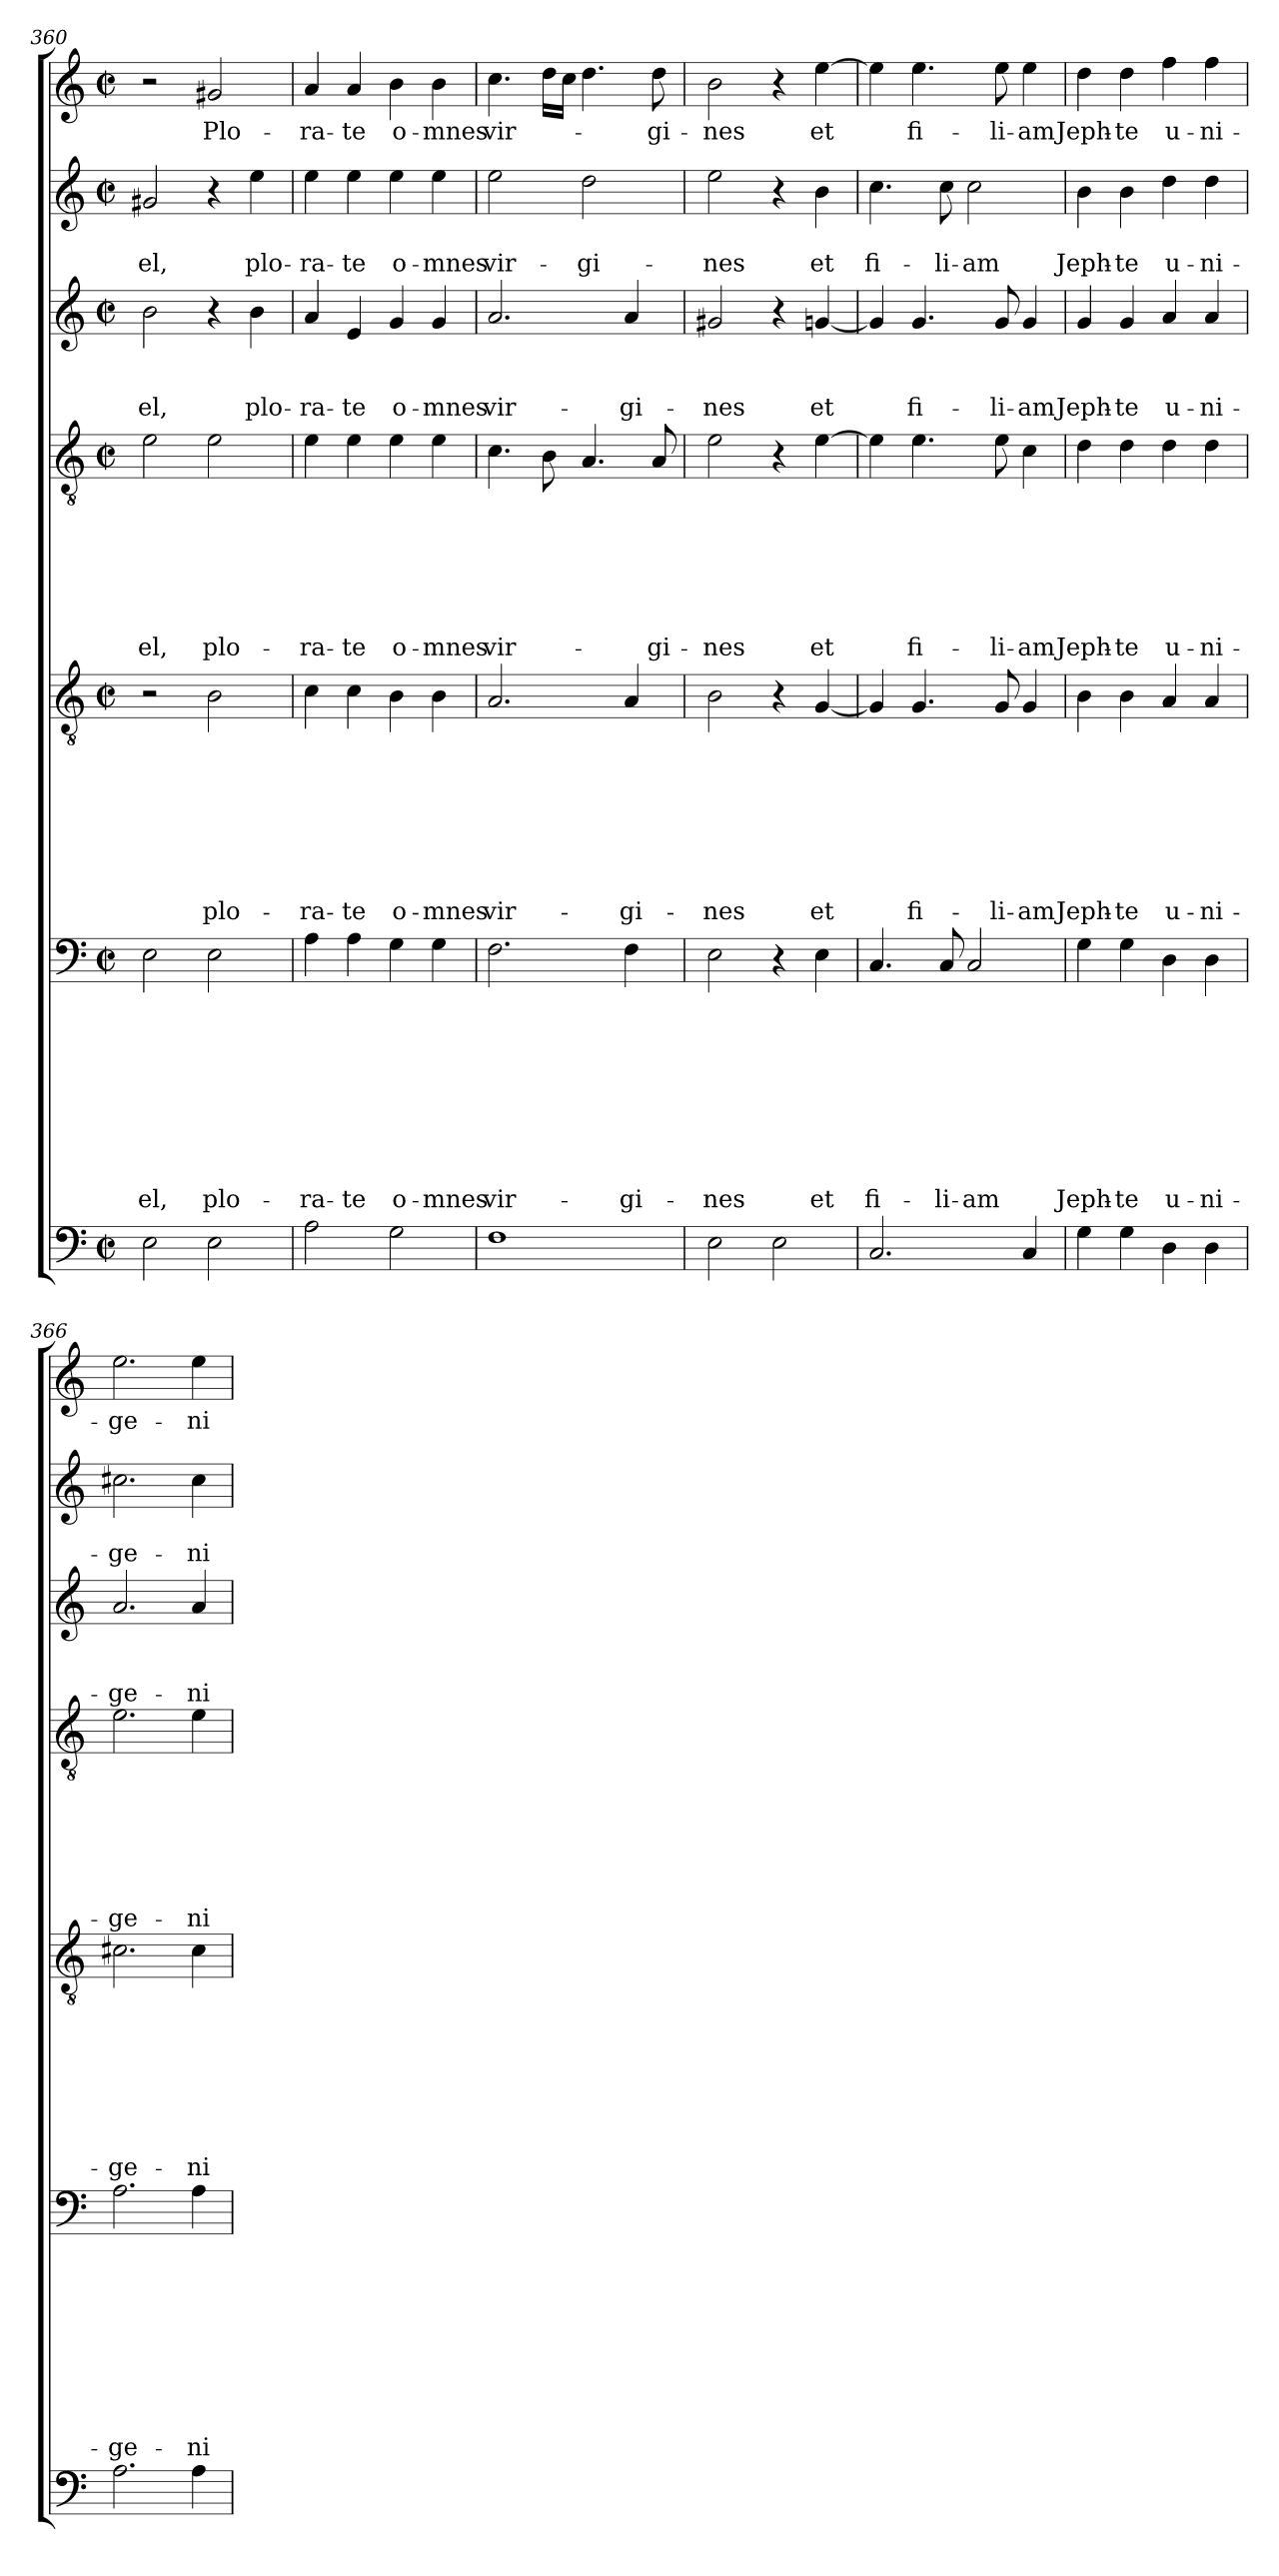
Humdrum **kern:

**kern	**kern	**text	**text	**text	**text	**text	**text	**text	**text	**text	**kern	**text	**text	**text	**text	**text	**text	**text	**text	**kern	**text	**text	**text	**text	**text	**text	**text	**kern	**text	**text	**text	**kern	**text	**text	**kern	**text
*part7	*part6	*part6	*part6	*part6	*part6	*part6	*part6	*part6	*part6	*part6	*part5	*part5	*part5	*part5	*part5	*part5	*part5	*part5	*part5	*part4	*part4	*part4	*part4	*part4	*part4	*part4	*part4	*part3	*part3	*part3	*part3	*part2	*part2	*part2	*part1	*part1
*staff7	*staff6	*staff6	*staff6	*staff6	*staff6	*staff6	*staff6	*staff6	*staff6	*staff6	*staff5	*staff5	*staff5	*staff5	*staff5	*staff5	*staff5	*staff5	*staff5	*staff4	*staff4	*staff4	*staff4	*staff4	*staff4	*staff4	*staff4	*staff3	*staff3	*staff3	*staff3	*staff2	*staff2	*staff2	*staff1	*staff1
*clefF4	*clefF4	*	*	*	*	*	*	*	*	*	*clefGv2	*	*	*	*	*	*	*	*	*clefGv2	*	*	*	*	*	*	*	*clefG2	*	*	*	*clefG2	*	*	*clefG2	*
*k[]	*k[]	*	*	*	*	*	*	*	*	*	*k[]	*	*	*	*	*	*	*	*	*k[]	*	*	*	*	*	*	*	*k[]	*	*	*	*k[]	*	*	*k[]	*
*C:	*C:	*	*	*	*	*	*	*	*	*	*C:	*	*	*	*	*	*	*	*	*C:	*	*	*	*	*	*	*	*C:	*	*	*	*C:	*	*	*C:	*
*M2/2	*M2/2	*	*	*	*	*	*	*	*	*	*M2/2	*	*	*	*	*	*	*	*	*M2/2	*	*	*	*	*	*	*	*M2/2	*	*	*	*M2/2	*	*	*M2/2	*
*met(c|)	*met(c|)	*	*	*	*	*	*	*	*	*	*met(c|)	*	*	*	*	*	*	*	*	*met(c|)	*	*	*	*	*	*	*	*met(c|)	*	*	*	*met(c|)	*	*	*met(c|)	*
=360	=360	=360	=360	=360	=360	=360	=360	=360	=360	=360	=360	=360	=360	=360	=360	=360	=360	=360	=360	=360	=360	=360	=360	=360	=360	=360	=360	=360	=360	=360	=360	=360	=360	=360	=360	=360
2E\	2E\	.	.	.	.	.	.	.	.	-el,	2r	.	.	.	.	.	.	.	.	2e\	.	.	.	.	.	.	-el,	2b\	.	.	-el,	2g#X/	.	-el,	2r	.
2E\	2E\	.	.	.	.	.	.	.	.	plo-	2B\	.	.	.	.	.	.	.	plo-	2e\	.	.	.	.	.	.	plo-	4r	.	.	.	4r	.	.	2g#X/	Plo-
.	.	.	.	.	.	.	.	.	.	.	.	.	.	.	.	.	.	.	.	.	.	.	.	.	.	.	.	4b\	.	.	plo-	4ee\	.	plo-	.	.
=361	=361	=361	=361	=361	=361	=361	=361	=361	=361	=361	=361	=361	=361	=361	=361	=361	=361	=361	=361	=361	=361	=361	=361	=361	=361	=361	=361	=361	=361	=361	=361	=361	=361	=361	=361	=361
2A\	4A\	.	.	.	.	.	.	.	.	-ra-	4c\	.	.	.	.	.	.	.	-ra-	4e\	.	.	.	.	.	.	-ra-	4a/	.	.	-ra-	4ee\	.	-ra-	4a/	-ra-
.	4A\	.	.	.	.	.	.	.	.	-te	4c\	.	.	.	.	.	.	.	-te	4e\	.	.	.	.	.	.	-te	4e/	.	.	-te	4ee\	.	-te	4a/	-te
2G\	4G\	.	.	.	.	.	.	.	.	o-	4B\	.	.	.	.	.	.	.	o-	4e\	.	.	.	.	.	.	o-	4g/	.	.	o-	4ee\	.	o-	4b\	o-
.	4G\	.	.	.	.	.	.	.	.	-mnes	4B\	.	.	.	.	.	.	.	-mnes	4e\	.	.	.	.	.	.	-mnes	4g/	.	.	-mnes	4ee\	.	-mnes	4b\	-mnes
=362	=362	=362	=362	=362	=362	=362	=362	=362	=362	=362	=362	=362	=362	=362	=362	=362	=362	=362	=362	=362	=362	=362	=362	=362	=362	=362	=362	=362	=362	=362	=362	=362	=362	=362	=362	=362
1F	2.F\	.	.	.	.	.	.	.	.	vir-	2.A/	.	.	.	.	.	.	.	vir-	4.c\	.	.	.	.	.	.	vir-	2.a/	.	.	vir-	2ee\	.	vir-	4.cc\	vir-
.	.	.	.	.	.	.	.	.	.	.	.	.	.	.	.	.	.	.	.	8B\	.	.	.	.	.	.	.	.	.	.	.	.	.	.	16dd\LL	.
.	.	.	.	.	.	.	.	.	.	.	.	.	.	.	.	.	.	.	.	.	.	.	.	.	.	.	.	.	.	.	.	.	.	.	16cc\JJ	.
.	.	.	.	.	.	.	.	.	.	.	.	.	.	.	.	.	.	.	.	4.A/	.	.	.	.	.	.	.	.	.	.	.	2dd\	.	-gi-	4.dd\	.
.	4F\	.	.	.	.	.	.	.	.	-gi-	4A/	.	.	.	.	.	.	.	-gi-	.	.	.	.	.	.	.	.	4a/	.	.	-gi-	.	.	.	.	.
.	.	.	.	.	.	.	.	.	.	.	.	.	.	.	.	.	.	.	.	8A/	.	.	.	.	.	.	-gi-	.	.	.	.	.	.	.	8dd\	-gi-
=363	=363	=363	=363	=363	=363	=363	=363	=363	=363	=363	=363	=363	=363	=363	=363	=363	=363	=363	=363	=363	=363	=363	=363	=363	=363	=363	=363	=363	=363	=363	=363	=363	=363	=363	=363	=363
2E\	2E\	.	.	.	.	.	.	.	.	-nes	2B\	.	.	.	.	.	.	.	-nes	2e\	.	.	.	.	.	.	-nes	2g#X/	.	.	-nes	2ee\	.	-nes	2b\	-nes
2E\	4r	.	.	.	.	.	.	.	.	.	4r	.	.	.	.	.	.	.	.	4r	.	.	.	.	.	.	.	4r	.	.	.	4r	.	.	4r	.
.	4E\	.	.	.	.	.	.	.	.	et	[4G/	.	.	.	.	.	.	.	et	[4e\	.	.	.	.	.	.	et	[4gn/	.	.	et	4b\	.	et	[4ee\	et
!!LO:PB:g=z
=364	=364	=364	=364	=364	=364	=364	=364	=364	=364	=364	=364	=364	=364	=364	=364	=364	=364	=364	=364	=364	=364	=364	=364	=364	=364	=364	=364	=364	=364	=364	=364	=364	=364	=364	=364	=364
2.C/	4.C/	.	.	.	.	.	.	.	.	fi-	4G/]	.	.	.	.	.	.	.	.	4e\]	.	.	.	.	.	.	.	4g/]	.	.	.	4.cc\	.	fi-	4ee\]	.
.	.	.	.	.	.	.	.	.	.	.	4.G/	.	.	.	.	.	.	.	fi-	4.e\	.	.	.	.	.	.	fi-	4.g/	.	.	fi-	.	.	.	4.ee\	fi-
.	8C/	.	.	.	.	.	.	.	.	-li-	.	.	.	.	.	.	.	.	.	.	.	.	.	.	.	.	.	.	.	.	.	8cc\	.	-li-	.	.
.	2C/	.	.	.	.	.	.	.	.	-am	.	.	.	.	.	.	.	.	.	.	.	.	.	.	.	.	.	.	.	.	.	2cc\	.	-am	.	.
.	.	.	.	.	.	.	.	.	.	.	8G/	.	.	.	.	.	.	.	-li-	8e\	.	.	.	.	.	.	-li-	8g/	.	.	-li-	.	.	.	8ee\	-li-
4C/	.	.	.	.	.	.	.	.	.	.	4G/	.	.	.	.	.	.	.	-am	4c\	.	.	.	.	.	.	-am	4g/	.	.	-am	.	.	.	4ee\	-am
=365	=365	=365	=365	=365	=365	=365	=365	=365	=365	=365	=365	=365	=365	=365	=365	=365	=365	=365	=365	=365	=365	=365	=365	=365	=365	=365	=365	=365	=365	=365	=365	=365	=365	=365	=365	=365
4G\	4G\	.	.	.	.	.	.	.	.	Jeph-	4B\	.	.	.	.	.	.	.	Jeph-	4d\	.	.	.	.	.	.	Jeph-	4g/	.	.	Jeph-	4b\	.	Jeph-	4dd\	Jeph-
4G\	4G\	.	.	.	.	.	.	.	.	-te	4B\	.	.	.	.	.	.	.	-te	4d\	.	.	.	.	.	.	-te	4g/	.	.	-te	4b\	.	-te	4dd\	-te
4D\	4D\	.	.	.	.	.	.	.	.	u-	4A/	.	.	.	.	.	.	.	u-	4d\	.	.	.	.	.	.	u-	4a/	.	.	u-	4dd\	.	u-	4ff\	u-
4D\	4D\	.	.	.	.	.	.	.	.	-ni-	4A/	.	.	.	.	.	.	.	-ni-	4d\	.	.	.	.	.	.	-ni-	4a/	.	.	-ni-	4dd\	.	-ni-	4ff\	-ni-
=366	=366	=366	=366	=366	=366	=366	=366	=366	=366	=366	=366	=366	=366	=366	=366	=366	=366	=366	=366	=366	=366	=366	=366	=366	=366	=366	=366	=366	=366	=366	=366	=366	=366	=366	=366	=366
2.A\	2.A\	.	.	.	.	.	.	.	.	-ge-	2.c#X\	.	.	.	.	.	.	.	-ge-	2.e\	.	.	.	.	.	.	-ge-	2.a/	.	.	-ge-	2.cc#X\	.	-ge-	2.ee\	-ge-
4A\	4A\	.	.	.	.	.	.	.	.	-ni-	4c#\	.	.	.	.	.	.	.	-ni-	4e\	.	.	.	.	.	.	-ni-	4a/	.	.	-ni-	4cc#\	.	-ni-	4ee\	-ni-
=	=	=	=	=	=	=	=	=	=	=	=	=	=	=	=	=	=	=	=	=	=	=	=	=	=	=	=	=	=	=	=	=	=	=	=	=
*-	*-	*-	*-	*-	*-	*-	*-	*-	*-	*-	*-	*-	*-	*-	*-	*-	*-	*-	*-	*-	*-	*-	*-	*-	*-	*-	*-	*-	*-	*-	*-	*-	*-	*-	*-	*-
